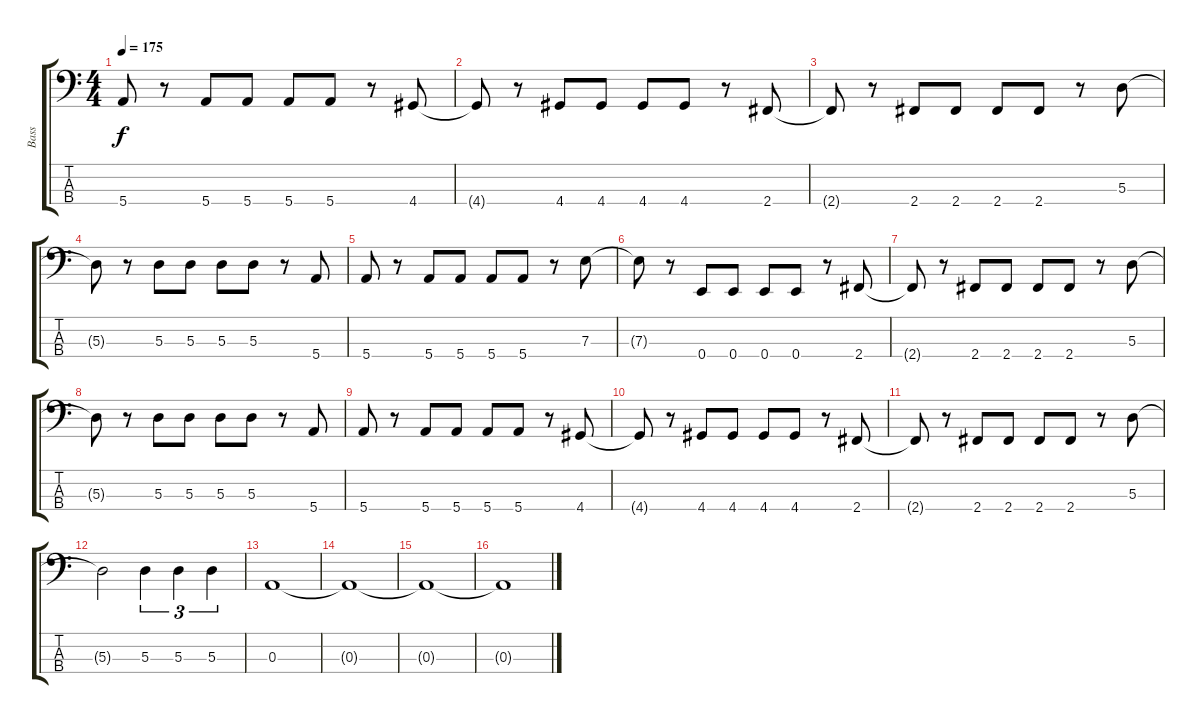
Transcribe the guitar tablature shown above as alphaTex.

\track ("Bass" "Bass") {instrument electricbasspick}
\staff {score tabs}
\tuning (G2 D2 A1 E1) {hide}
\ts (4 4)
\tempo 175
\clef f4
\ks c
5.4.8{dy f} r.8 5.4.8 5.4.8 5.4.8 5.4.8 r.8 4.4.8 |
4.4{t}.8 r.8 4.4.8 4.4.8 4.4.8 4.4.8 r.8 2.4.8 |
2.4{t}.8 r.8 2.4.8 2.4.8 2.4.8 2.4.8 r.8 5.3.8 |
5.3{t}.8 r.8 5.3.8 5.3.8 5.3.8 5.3.8 r.8 5.4.8 |
5.4.8 r.8 5.4.8 5.4.8 5.4.8 5.4.8 r.8 7.3.8 |
7.3{t}.8 r.8 0.4.8 0.4.8 0.4.8 0.4.8 r.8 2.4.8 |
2.4{t}.8 r.8 2.4.8 2.4.8 2.4.8 2.4.8 r.8 5.3.8 |
5.3{t}.8 r.8 5.3.8 5.3.8 5.3.8 5.3.8 r.8 5.4.8 |
5.4.8 r.8 5.4.8 5.4.8 5.4.8 5.4.8 r.8 4.4.8 |
4.4{t}.8 r.8 4.4.8 4.4.8 4.4.8 4.4.8 r.8 2.4.8 |
2.4{t}.8 r.8 2.4.8 2.4.8 2.4.8 2.4.8 r.8 5.3.8 |
5.3{t}.2 5.3.4{tu (3 2)} 5.3.4{tu (3 2)} 5.3.4{tu (3 2)} |
0.3.1 |
0.3{t}.1 |
0.3{t}.1 |
0.3{t}.1
